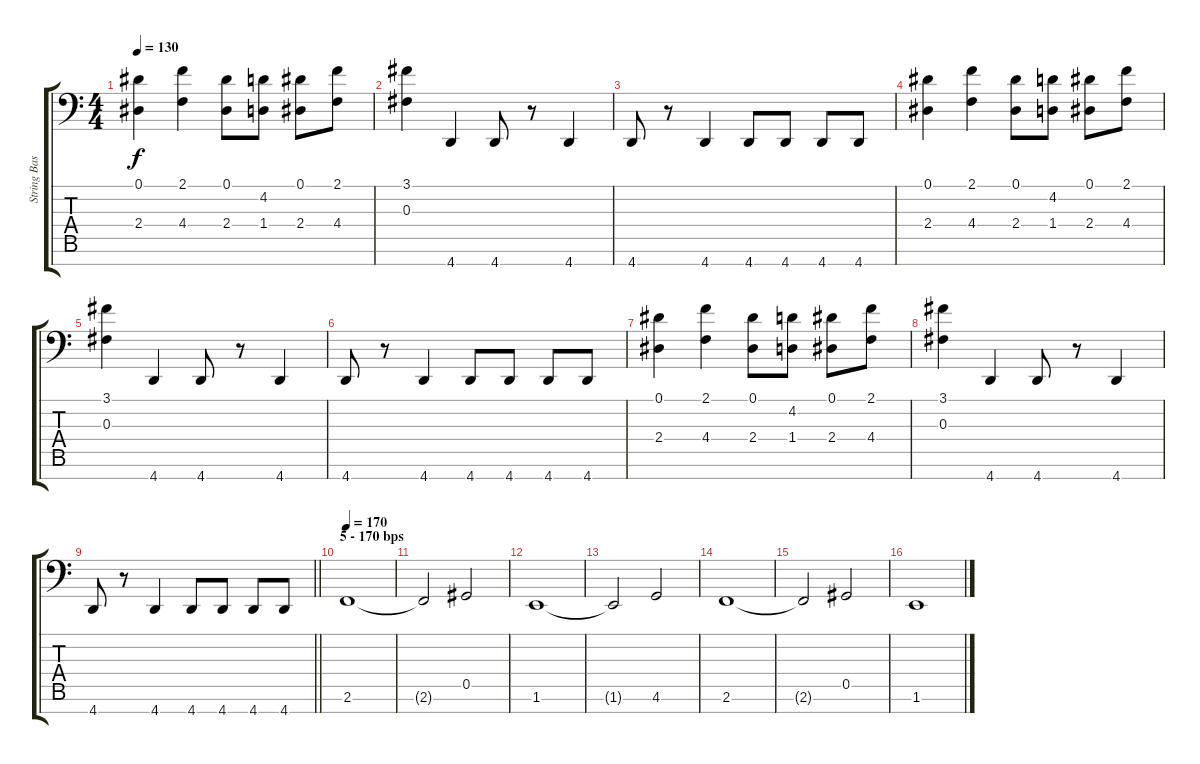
\track ("String Bass" "String Bas") {instrument stringensemble1}
\staff {score tabs}
\tuning (Eb4 Bb3 Gb3 Db3 Ab2 Eb2 Bb1) {hide}
\ts (4 4)
\tempo 130
\clef f4
\ks c
(0.1 2.4).4{dy f} (2.1 4.4).4 (0.1 2.4).8 (4.2 1.4).8 (0.1 2.4).8 (2.1 4.4).8 |
(3.1 0.3).4 4.7.4 4.7.8 r.8 4.7.4 |
4.7.8 r.8 4.7.4 4.7.8 4.7.8 4.7.8 4.7.8 |
(0.1 2.4).4 (2.1 4.4).4 (0.1 2.4).8 (4.2 1.4).8 (0.1 2.4).8 (2.1 4.4).8 |
(3.1 0.3).4 4.7.4 4.7.8 r.8 4.7.4 |
4.7.8 r.8 4.7.4 4.7.8 4.7.8 4.7.8 4.7.8 |
(0.1 2.4).4 (2.1 4.4).4 (0.1 2.4).8 (4.2 1.4).8 (0.1 2.4).8 (2.1 4.4).8 |
(3.1 0.3).4 4.7.4 4.7.8 r.8 4.7.4 |
\barLineRight lightlight
4.7.8 r.8 4.7.4 4.7.8 4.7.8 4.7.8 4.7.8 |
\section ("" "5 - 170 bps")
\tempo 170
2.6.1 |
2.6{t}.2 0.5.2 |
1.6.1 |
1.6{t}.2 4.6.2 |
2.6.1 |
2.6{t}.2 0.5.2 |
1.6.1
